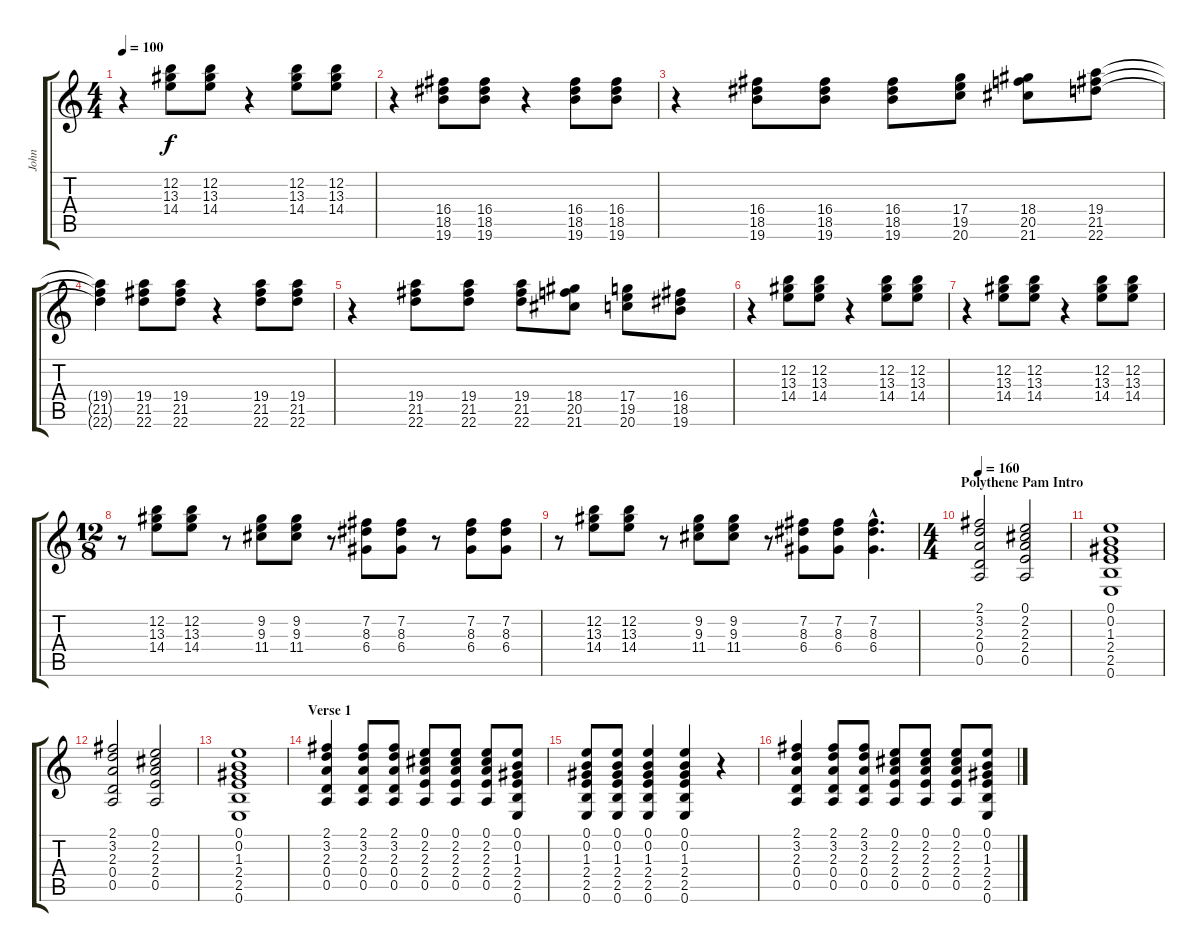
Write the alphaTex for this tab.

\track ("John" "John") {instrument electricguitarjazz}
\staff {score tabs}
\tuning (E4 B3 G3 D3 A2 E2) {hide}
\ts (4 4)
\tempo 100
\clef g2
\ks c
r.4{dy f} (12.2 13.3 14.4).8 (12.2 13.3 14.4).8 r.4 (12.2 13.3 14.4).8 (12.2 13.3 14.4).8 |
r.4 (16.4 18.5 19.6).8 (16.4 18.5 19.6).8 r.4 (16.4 18.5 19.6).8 (16.4 18.5 19.6).8 |
r.4 (16.4 18.5 19.6).8 (16.4 18.5 19.6).8 (16.4 18.5 19.6).8 (17.4 19.5 20.6).8 (18.4 20.5 21.6).8 (19.4 21.5 22.6).8 |
(19.4{t} 21.5{t} 22.6{t}).4 (19.4 21.5 22.6).8 (19.4 21.5 22.6).8 r.4 (19.4 21.5 22.6).8 (19.4 21.5 22.6).8 |
r.4 (19.4 21.5 22.6).8 (19.4 21.5 22.6).8 (19.4 21.5 22.6).8 (18.4 20.5 21.6).8 (17.4 19.5 20.6).8 (16.4 18.5 19.6).8 |
r.4 (12.2 13.3 14.4).8 (12.2 13.3 14.4).8 r.4 (12.2 13.3 14.4).8 (12.2 13.3 14.4).8 |
r.4 (12.2 13.3 14.4).8 (12.2 13.3 14.4).8 r.4 (12.2 13.3 14.4).8 (12.2 13.3 14.4).8 |
\ts (12 8)
r.8 (12.2 13.3 14.4).8 (12.2 13.3 14.4).8 r.8 (9.2 9.3 11.4).8 (9.2 9.3 11.4).8 r.8 (7.2 8.3 6.4).8 (7.2 8.3 6.4).8 r.8 (7.2 8.3 6.4).8 (7.2 8.3 6.4).8 |
r.8 (12.2 13.3 14.4).8 (12.2 13.3 14.4).8 r.8 (9.2 9.3 11.4).8 (9.2 9.3 11.4).8 r.8 (7.2 8.3 6.4).8 (7.2 8.3 6.4).8 (7.2{hac} 8.3{hac} 6.4{hac}).4{d} |
\ts (4 4)
\section ("" "Polythene Pam Intro")
\tempo 160
(2.1 3.2 2.3 0.4 0.5).2{volume 12 instrument electricguitarclean} (0.1 2.2 2.3 2.4 0.5).2 |
(0.1 0.2 1.3 2.4 2.5 0.6).1 |
(2.1 3.2 2.3 0.4 0.5).2 (0.1 2.2 2.3 2.4 0.5).2 |
(0.1 0.2 1.3 2.4 2.5 0.6).1 |
\section ("" "Verse 1")
(2.1 3.2 2.3 0.4 0.5).4 (2.1 3.2 2.3 0.4 0.5).8 (2.1 3.2 2.3 0.4 0.5).8 (0.1 2.2 2.3 2.4 0.5).8 (0.1 2.2 2.3 2.4 0.5).8 (0.1 2.2 2.3 2.4 0.5).8 (0.1 0.2 1.3 2.4 2.5 0.6).8 |
(0.1 0.2 1.3 2.4 2.5 0.6).8 (0.1 0.2 1.3 2.4 2.5 0.6).8 (0.1 0.2 1.3 2.4 2.5 0.6).4 (0.1 0.2 1.3 2.4 2.5 0.6).4 r.4 |
(2.1 3.2 2.3 0.4 0.5).4 (2.1 3.2 2.3 0.4 0.5).8 (2.1 3.2 2.3 0.4 0.5).8 (0.1 2.2 2.3 2.4 0.5).8 (0.1 2.2 2.3 2.4 0.5).8 (0.1 2.2 2.3 2.4 0.5).8 (0.1 0.2 1.3 2.4 2.5 0.6).8
